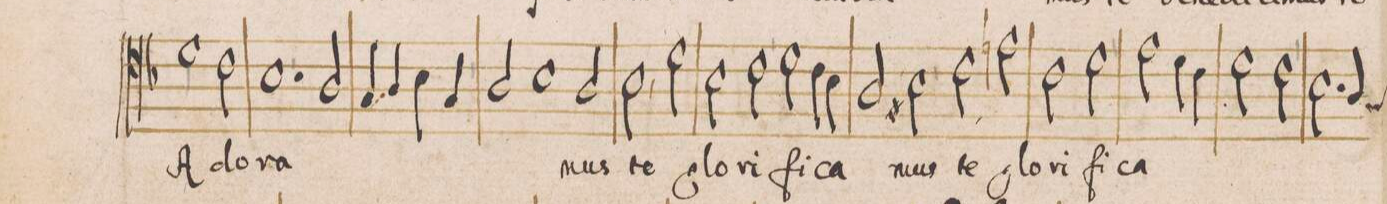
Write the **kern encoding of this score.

**kern	**text
*I"ALTVS	*
*clefC4	*
*k[b-]	*
*met(C|)	*
*M2/1	*
1d\	A-
=13-	=13-
2c\	-do-
1.B-	-ra-
=14-	=14-
2A/	.
4G/	.
4A/	.
4B-\	.
4G/	.
=15-	=15-
2A/	.
1B-	.
2A/	-mus
=16-	=16-
2B-,\	te
2e\	glo-
2B-\	-ri-
2c\	-fi-
=17-	=17-
2d\	-ca-
4c\	.
4B-\	.
2A/	.
2Bn\	-mus
=18-	=18-
2c,\	te
2en\	glo-
2c\	-ri-
2d\	-fi-
=19-	=19-
2e\	-ca-
4d\	.
4c\	.
2d\	.
2c\	.
=20-	=20-
2.B-\	.
*custos:G	*
4A/	.
*-	*-
